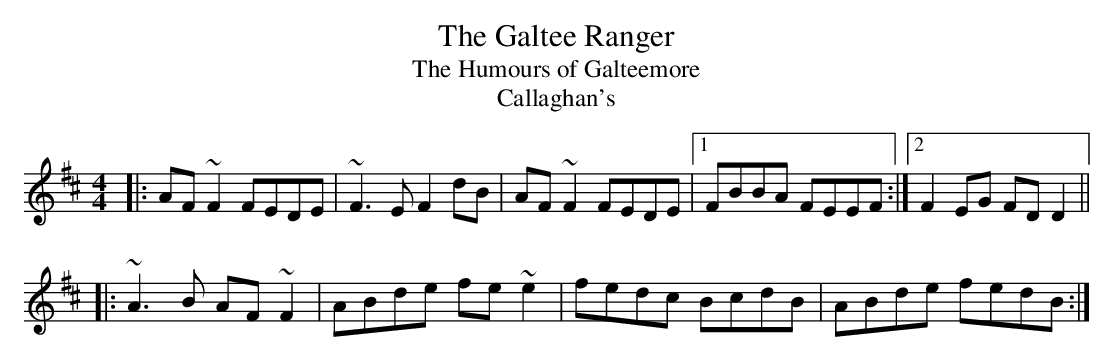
X:1
T:The Galtee Ranger
T:The Humours of Galteemore
T:Callaghan's
M:4/4
L:1/8
K:D
|:AF~F2 FEDE|~F3E F2dB|AF~F2 FEDE|1 FBBA FEEF:|2 F2EG FDD2||
|:~A3B AF~F2|ABde fe~e2|fedc BcdB|ABde fedB:|
